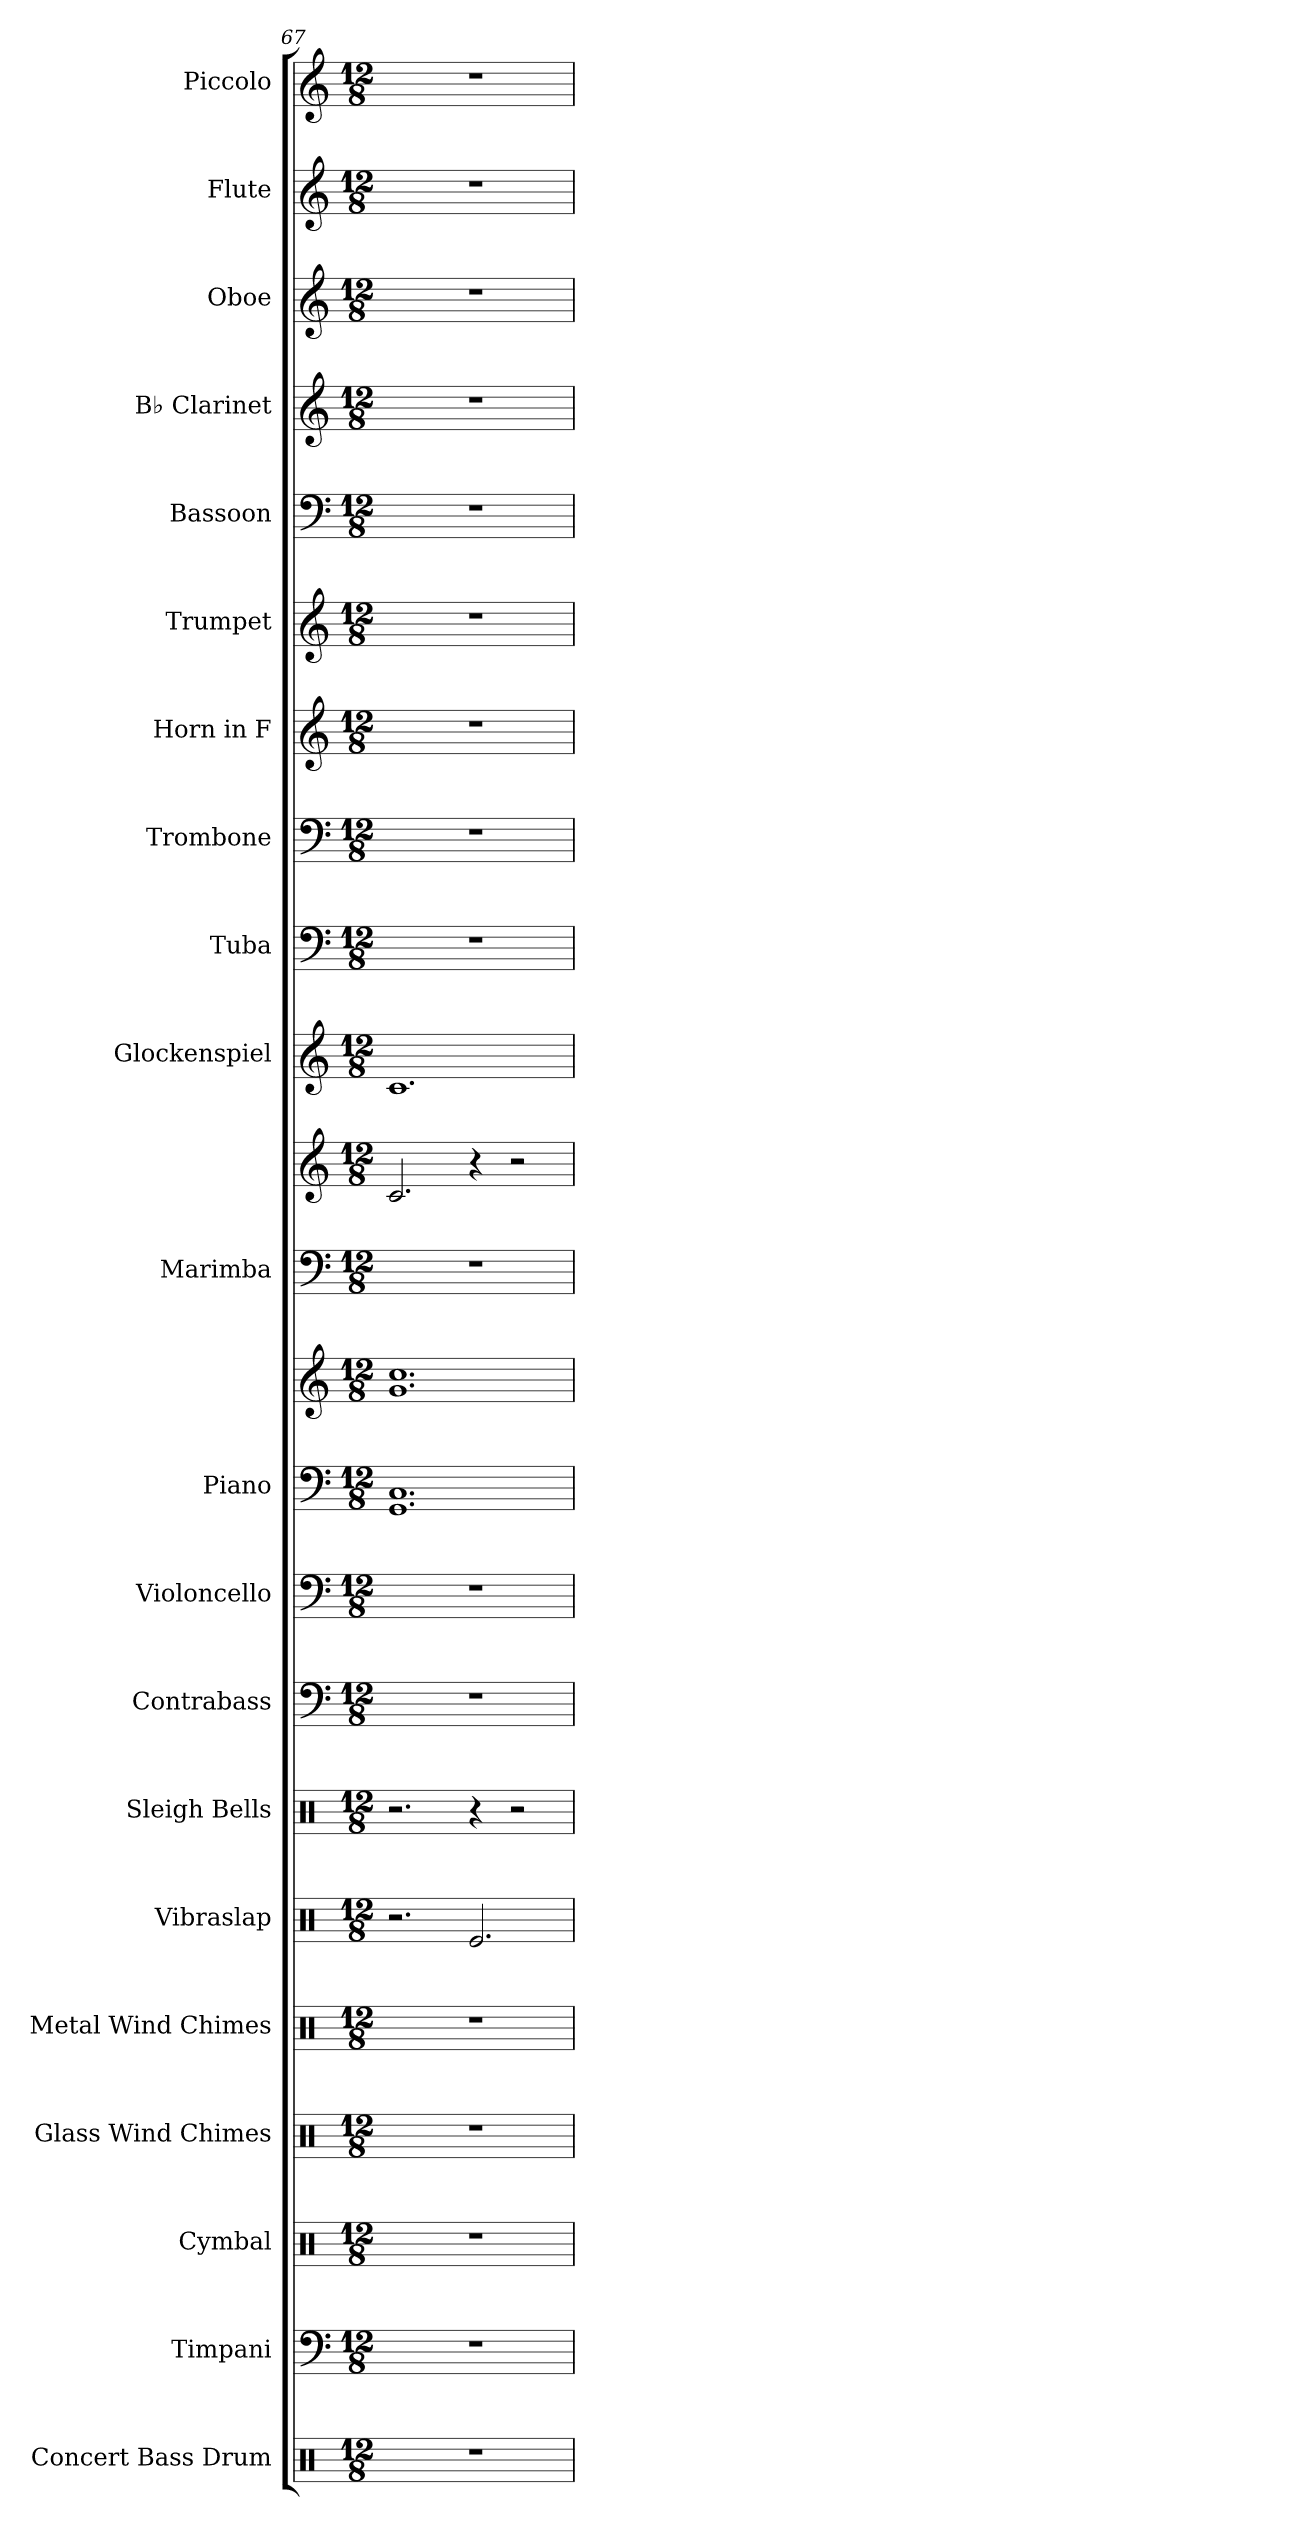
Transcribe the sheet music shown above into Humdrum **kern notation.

**kern	**kern	**kern	**kern	**kern	**kern	**kern	**kern	**kern	**kern	**kern	**kern	**kern	**kern	**kern	**kern	**kern	**kern	**kern	**kern	**kern	**kern	**kern
*part21	*part20	*part19	*part18	*part17	*part16	*part15	*part14	*part13	*part12	*part12	*part11	*part11	*part10	*part9	*part8	*part7	*part6	*part5	*part4	*part3	*part2	*part1
*staff23	*staff22	*staff21	*staff20	*staff19	*staff18	*staff17	*staff16	*staff15	*staff14	*staff13	*staff12	*staff11	*staff10	*staff9	*staff8	*staff7	*staff6	*staff5	*staff4	*staff3	*staff2	*staff1
*I"Concert Bass Drum	*I"Timpani	*I"Cymbal	*I"Glass Wind Chimes	*I"Metal Wind Chimes	*I"Vibraslap	*I"Sleigh Bells	*I"Contrabass	*I"Violoncello	*I"Piano	*	*I"Marimba	*	*I"Glockenspiel	*I"Tuba	*I"Trombone	*I"Horn in F	*I"Trumpet	*I"Bassoon	*I"B♭ Clarinet	*I"Oboe	*I"Flute	*I"Piccolo
*I'Con. BD	*I'Timp.	*I'Cym.	*I'Gl. Wn Ch.	*I'Met. Wn Ch.	*I'Vibslp.	*I'Sle. Be.	*I'Cb.	*I'Vc.	*I'Pno.	*	*I'Mrm.	*	*I'Glock.	*I'Tba.	*I'Tbn.	*	*I'Tpt.	*I'Bsn.	*I'B♭ Cl.	*I'Ob.	*I'Fl.	*I'Picc.
*clefX	*clefF4	*clefX	*clefX	*clefX	*clefX	*clefX	*clefF4	*clefF4	*clefF4	*clefG2	*clefF4	*clefG2	*clefG2	*clefF4	*clefF4	*clefG2	*clefG2	*clefF4	*clefG2	*clefG2	*clefG2	*clefG2
*	*	*	*	*	*	*	*ITrd7c12	*	*	*	*	*	*ITrd-14c-24	*	*	*ITrd4c7	*ITrd1c2	*	*ITrd1c2	*	*	*ITrd-7c-12
*k[]	*k[]	*k[]	*k[]	*k[]	*k[]	*k[]	*k[]	*k[]	*k[]	*k[]	*k[]	*k[]	*k[]	*k[]	*k[]	*k[b-]	*k[b-e-]	*k[]	*k[b-e-]	*k[]	*k[]	*k[]
*M12/8	*M12/8	*M12/8	*M12/8	*M12/8	*M12/8	*M12/8	*M12/8	*M12/8	*M12/8	*M12/8	*M12/8	*M12/8	*M12/8	*M12/8	*M12/8	*M12/8	*M12/8	*M12/8	*M12/8	*M12/8	*M12/8	*M12/8
=67	=67	=67	=67	=67	=67	=67	=67	=67	=67	=67	=67	=67	=67	=67	=67	=67	=67	=67	=67	=67	=67	=67
1.r	1.r	1.r	1.r	1.r	2.r	2.r	1.r	1.r	1.GG 1.C	1.g 1.cc	1.r	2.c/	1.ccc	1.r	1.r	1.r	1.r	1.r	1.r	1.r	1.r	1.r
.	.	.	.	.	2.Re/	4r	.	.	.	.	.	4r	.	.	.	.	.	.	.	.	.	.
.	.	.	.	.	.	2r	.	.	.	.	.	2r	.	.	.	.	.	.	.	.	.	.
=	=	=	=	=	=	=	=	=	=	=	=	=	=	=	=	=	=	=	=	=	=	=
*-	*-	*-	*-	*-	*-	*-	*-	*-	*-	*-	*-	*-	*-	*-	*-	*-	*-	*-	*-	*-	*-	*-
